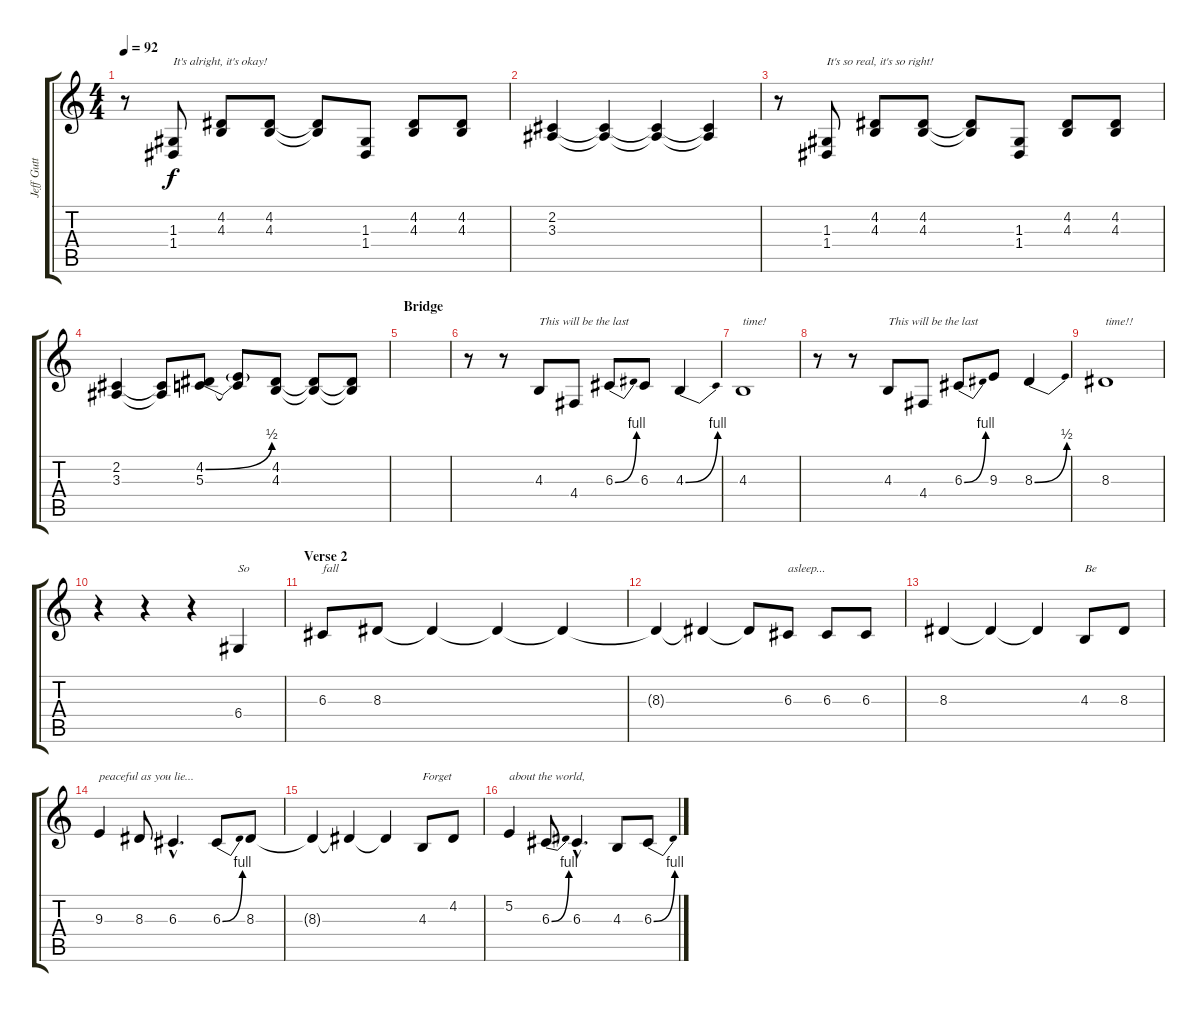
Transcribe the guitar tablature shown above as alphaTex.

\track ("Jeff Gutt (Vocals)" "Jeff Gutt ") {instrument harmonica}
\staff {score tabs}
\tuning (E4 B3 G3 D3 A2 E2) {hide}
\ts (4 4)
\tempo 92
\clef g2
\ks c
r.8{dy f} (1.3 1.4).8{txt "It's alright, it's okay!"} (4.2 4.3).8 (4.2 4.3).8 (4.2{t} 4.3{t}).8 (1.3 1.4).8 (4.2 4.3).8 (4.2 4.3).8 |
(2.2 3.3).4 (2.2{t} 3.3{t}).4 (2.2{t} 3.3{t}).4 (2.2{t} 3.3{t}).4 |
r.8 (1.3 1.4).8{txt "It's so real, it's so right!"} (4.2 4.3).8 (4.2 4.3).8 (4.2{t} 4.3{t}).8 (1.3 1.4).8 (4.2 4.3).8 (4.2 4.3).8 |
(2.2 3.3).4 (2.2{t} 3.3{t}).8 (4.2{be (bend 0 0 60 2)} 5.3).8 (4.2{t} 5.3{t}).8 (4.2 4.3).8 (4.2{t} 4.3{t}).8 (4.2{t} 4.3{t}).8 |
\section ("" "Bridge")
|
r.8 r.8 4.3.8{txt "This will be the last"} 4.4.8 6.3{be (bend 0 0 60 4)}.8 6.3.8 4.3{be (bend 0 0 60 4)}.4 |
4.3.1{txt "time!"} |
r.8 r.8 4.3.8{txt "This will be the last"} 4.4.8 6.3{be (bend 0 0 60 4)}.8 9.3.8 8.3{be (bend 0 0 60 2)}.4 |
8.3.1{txt "time!!"} |
r.4 r.4 r.4 6.4.4{txt "So"} |
\section ("" "Verse 2")
6.3.8{txt "fall"} 8.3.8 8.3{t}.4 8.3{t}.4 8.3{t}.4 |
8.3{t}.4 8.3{t}.4 8.3{t}.8 6.3.8{txt "asleep..."} 6.3.8 6.3.8 |
8.3.4 8.3{t}.4 8.3{t}.4 4.3.8{txt "Be"} 8.3.8 |
9.3.4{txt "peaceful as you lie..."} 8.3.8 6.3{hac}.4{d} 6.3{be (bend 0 0 60 4)}.8 8.3.8 |
8.3{t}.4 8.3{t}.4 8.3{t}.4 4.3.8{txt "Forget"} 4.2.8 |
5.2.4{txt "about the world,"} 6.3{be (bend 0 0 60 4)}.8 6.3{hac}.4{d} 4.3.8 6.3{be (bend 0 0 60 4)}.8
